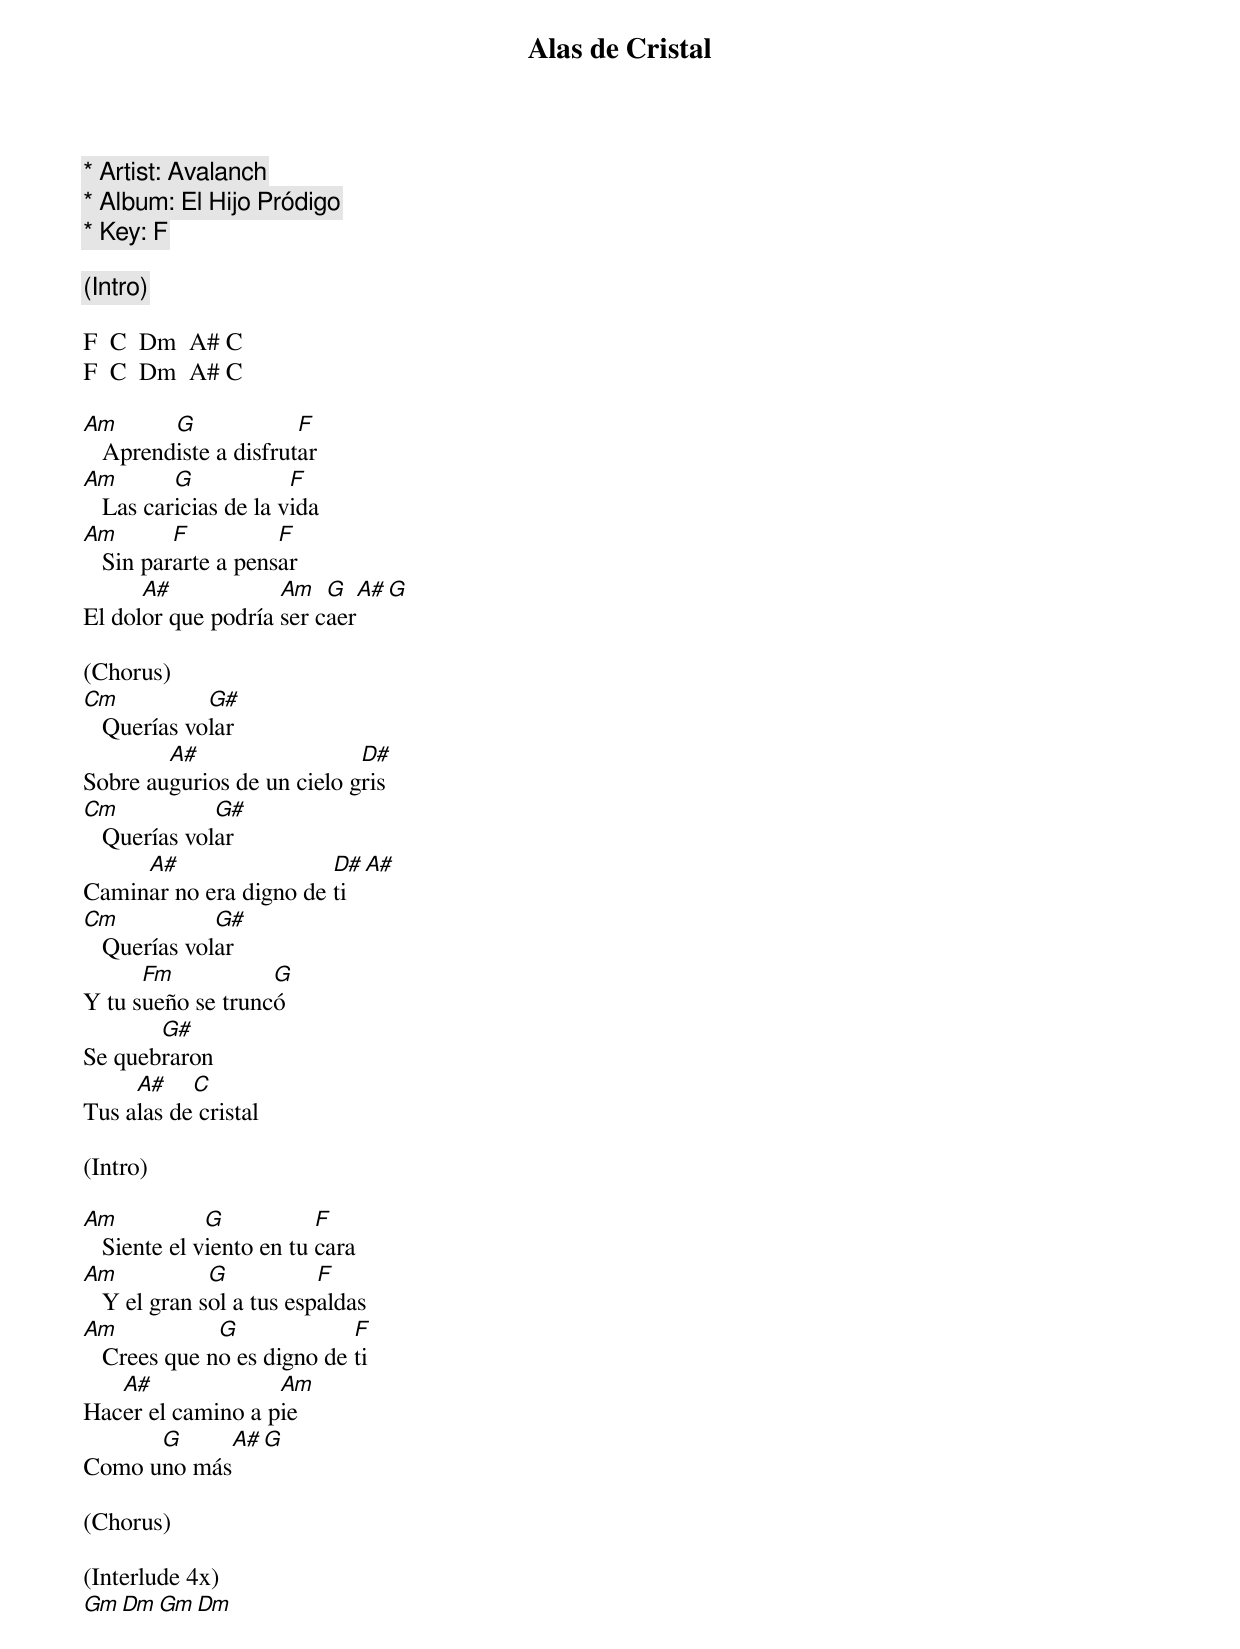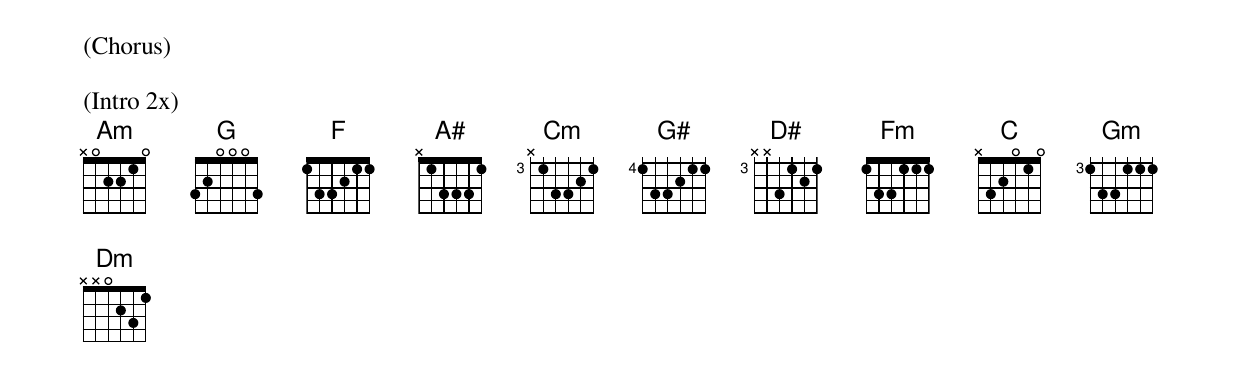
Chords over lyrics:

Alas de Cristal

* Artist: Avalanch
* Album: El Hijo Pródigo
* Key: F

(Intro)

F  C  Dm  A# C
F  C  Dm  A# C

Am       G             F
   Aprendiste a disfrutar
Am        G            F
   Las caricias de la vida
Am        F          F
   Sin pararte a pensar
      A#            Am   G    A#  G
El dolor que podría ser caer

(Chorus)
Cm           G#
   Querías volar
        A#                  D#
Sobre augurios de un cielo gris
Cm            G#
   Querías volar
     A#                 D#  A#
Caminar no era digno de ti
Cm            G#
   Querías volar
      Fm           G
Y tu sueño se truncó
       G#
Se quebraron
     A#    C
Tus alas de cristal

(Intro)

Am            G           F
   Siente el viento en tu cara
Am            G           F
   Y el gran sol a tus espaldas
Am            G             F
   Crees que no es digno de ti
   A#              Am
Hacer el camino a pie
      G      A#  G
Como uno más

(Chorus)

(Interlude 4x)
Gm  Dm  Gm  Dm

(Chorus)

(Intro 2x)
